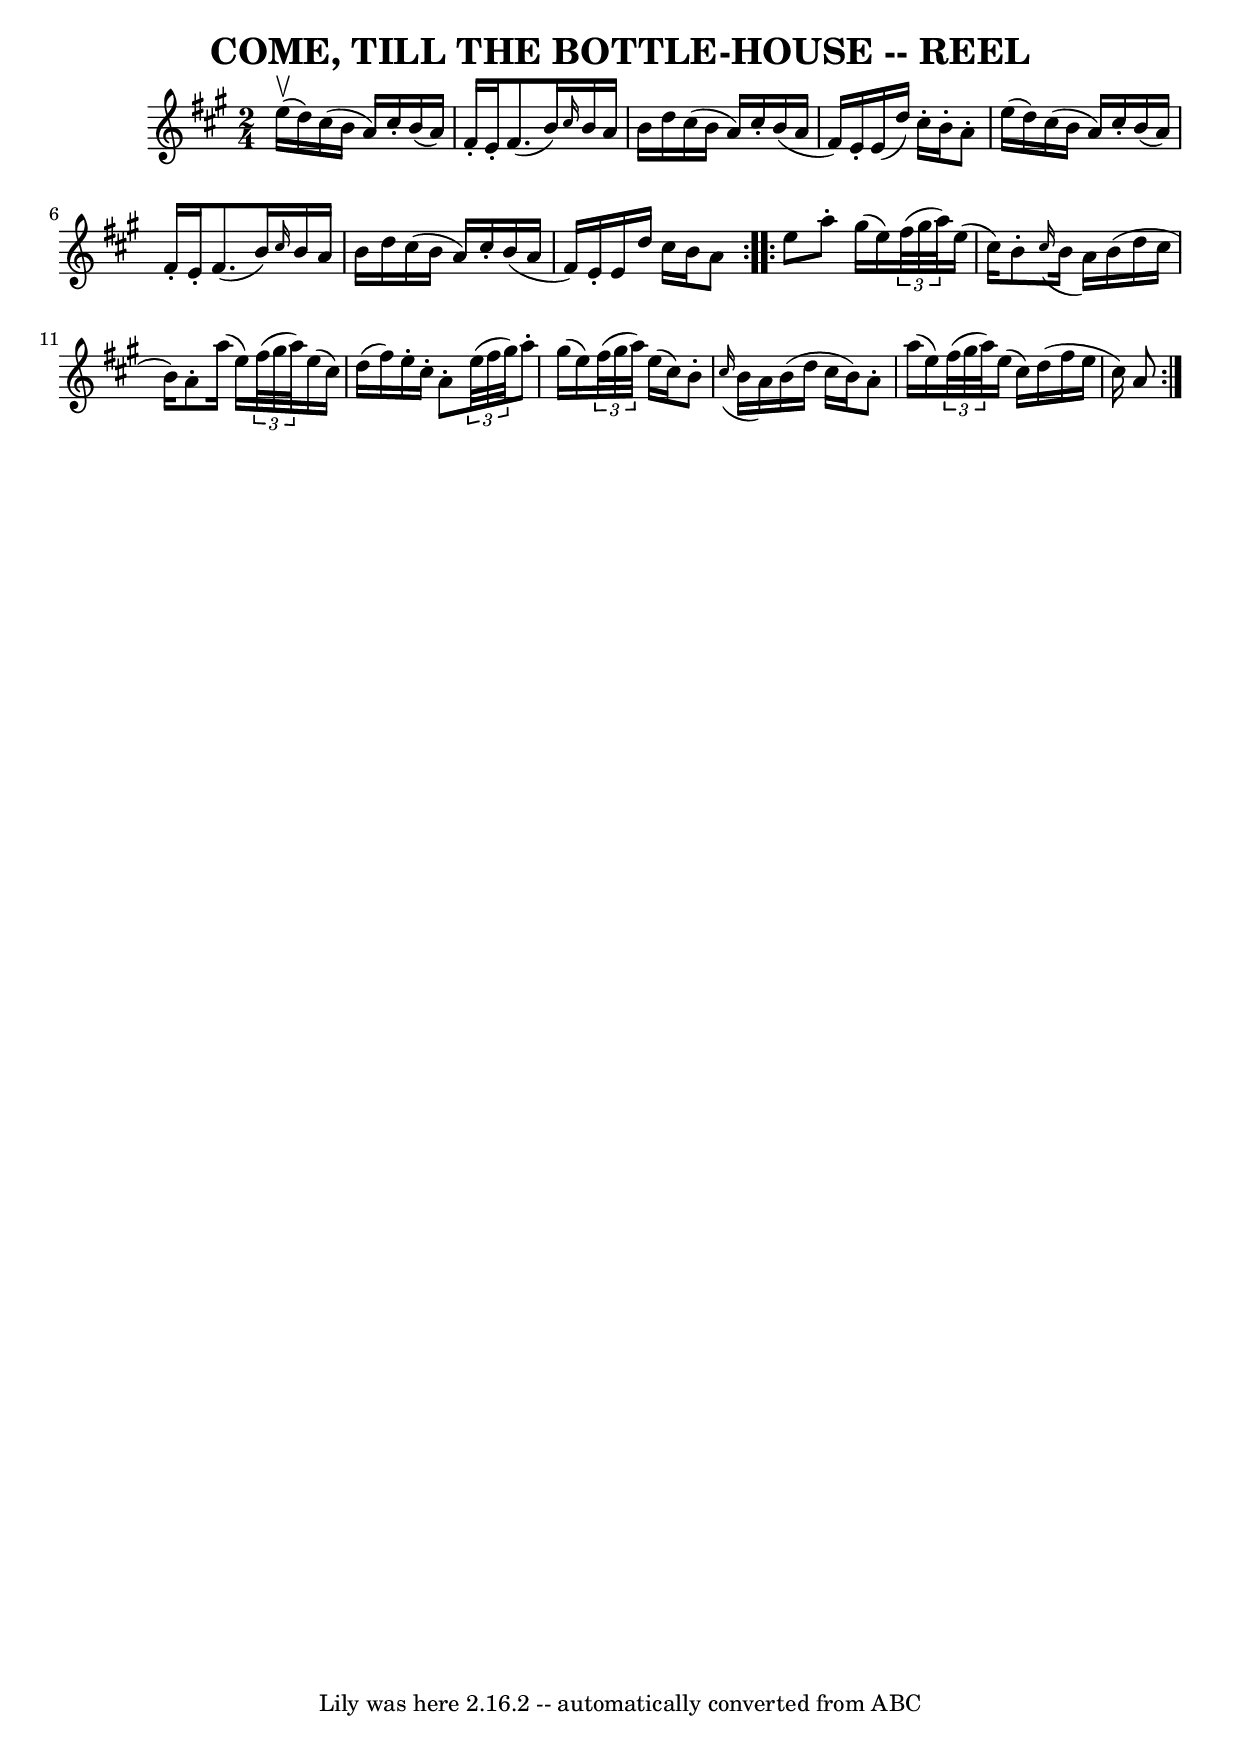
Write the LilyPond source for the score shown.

\version "2.16.2"
\include "Mammoth.ily"
\header {
	%% book = "Ryan's Mammoth Collection of Fiddle Tunes"
	crossRefNumber = "1"
	footnotes = ""
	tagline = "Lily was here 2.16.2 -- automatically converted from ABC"
	title = "COME, TILL THE BOTTLE-HOUSE -- REEL"
}
voicedefault =  {


\repeat volta 2 {
\time 2/4 
\key a \major e''16 (^\upbow d''16)   |
 cis''16 (
 b'16 a'16) cis''16 -. b'16 (a'16) fis'16 -. e'16 -.   
|
 fis'8. (b'16) \grace { cis''16  } b'16 a'16 b'16    
d''16    |
 cis''16 (b'16 a'16) cis''16 -. b'16 (a'16   
 fis'16) e'16 -.   |
 e'16 (d''16) cis''16 -. b'16 -.   
a'8 -. e''16 (d''16)   |
 cis''16 (b'16 a'16)   
cis''16 -. b'16 (a'16) fis'16 -. e'16 -.   |
 fis'8. (
b'16) \grace { cis''16  } b'16 a'16 b'16 d''16    |
   
cis''16 (b'16 a'16) cis''16 -. b'16 (a'16 fis'16) e'16 
-.   |
 e'16 d''16 cis''16 b'16 a'8    }     
\repeat volta 2 { e''8    |
 a''8 -. gis''16 (e''16)   
\times 2/3 { fis''32 (gis''32 a''32) } e''16 (cis''16)   
|
 b'8 -.   \grace { cis''16 (} b'16 a'16) b'16 (d''16 
 cis''16 b'16)   |
 a'8 -. a''16 (e''16)   \times 2/3 { 
 fis''32 (gis''32 a''32) } e''16 (cis''16)   |
 d''16 
(fis''16) e''16 -. cis''16 -. a'8 -.   \times 2/3 { e''32 (
fis''32 gis''32) }   |
 a''8 -. gis''16 (e''16)   
\times 2/3 { fis''32 (gis''32 a''32) } e''16 (cis''16)   
|
 b'8 -.   \grace { cis''16 (} b'16 a'16) b'16 (d''16 
 cis''16 b'16)   |
 a'8 -. a''16 (e''16)   \times 2/3 { 
 fis''32 (gis''32 a''32) } e''16 (cis''16)   |
 d''16 
(fis''16 e''16 cis''16) a'8    }   
}

\score{
    <<

	\context Staff="default"
	{
	    \voicedefault 
	}

    >>
	\layout {
	}
	\midi {}
}
